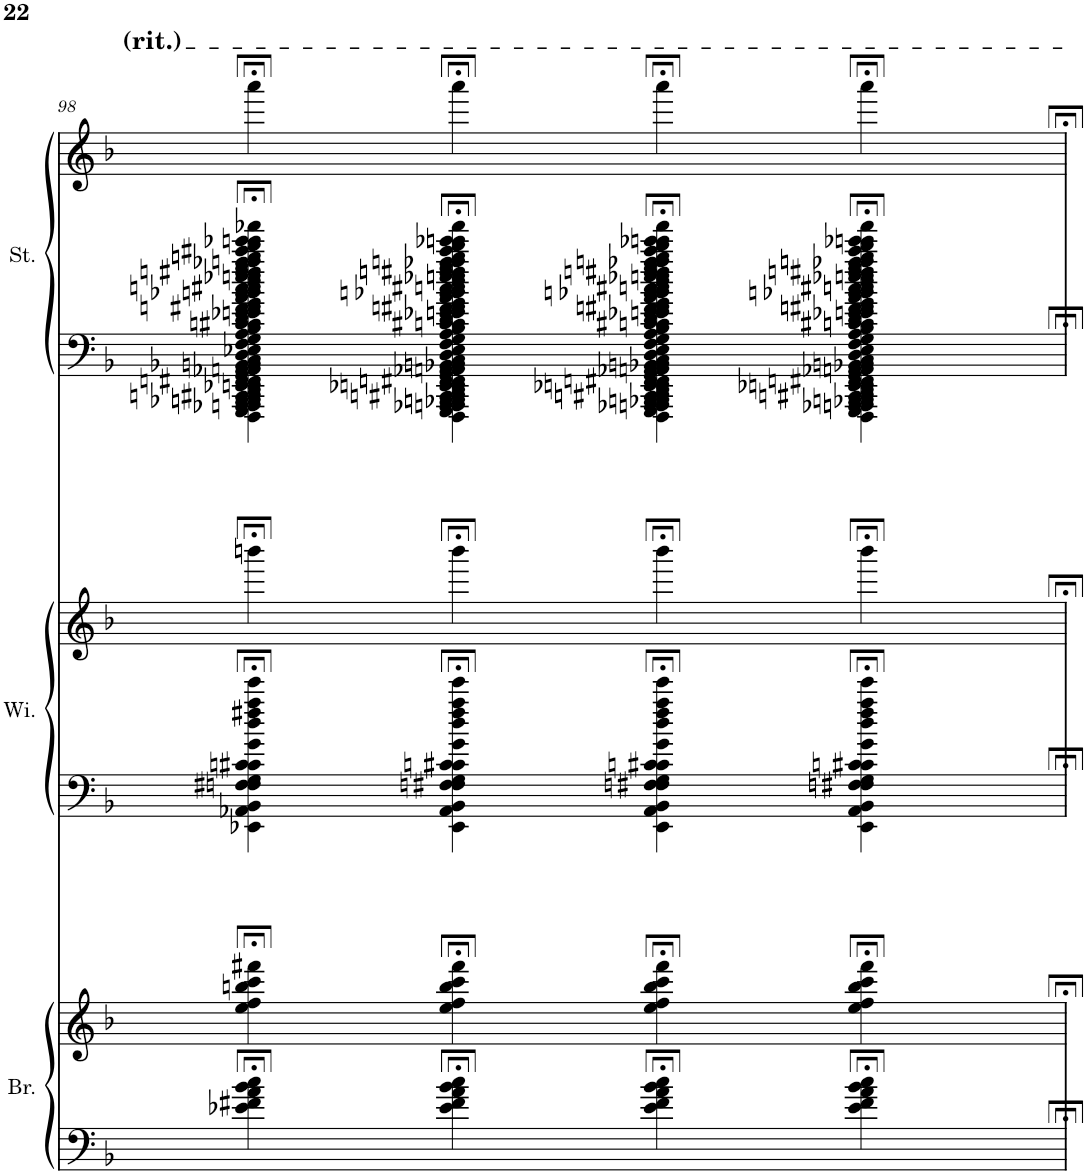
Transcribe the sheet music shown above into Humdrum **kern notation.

**kern	**kern	**kern	**kern	**kern	**kern
*part3	*part3	*part2	*part2	*part1	*part1
*staff6	*staff5	*staff4	*staff3	*staff2	*staff1
*I"Brass	*	*I"Winds	*	*I"Strings	*
*I'Br.	*	*I'Wi.	*	*I'St.	*
!!LO:PB:g=z
*clefF4	*clefG2	*clefF4	*clefG2	*clefF4	*clefG2
*k[b-]	*k[b-]	*k[b-]	*k[b-]	*k[b-]	*k[b-]
*M4/4	*M4/4	*M4/4	*M4/4	*M4/4	*M4/4
=98	=98	=98	=98	=98	=98
4e-X\;< 4f#X\;< 4a\;< 4b-\;< 4cc\;<	4ee\;< 4ff\;< 4bbn\;< 4ccc\;< 4fff#X\;<	4EE-X\;< 4AA-X\;< 4BB-\;< 4Fn\;< 4F#X\;< 4G\;< 4cn\;< 4c#X\;< 4g\;< 4dd\;< 4ff#X\;< 4aa\;< 4eee\;<	4bbbn;<\	4FFF\;< 4GGG\;< 4AAA-X\;< 4AAAn\;< 4BBB-X\;< 4BBBn\;< 4CCn\;< 4CC#X\;< 4DD\;< 4EE-X\;< 4EEn\;< 4FFn\;< 4FF#X\;< 4GG\;< 4AA-X\;< 4AAn\;< 4BB-X\;< 4BBn\;< 4C\;< 4D\;< 4E-X\;< 4F\;< 4G\;< 4A\;< 4B-\;< 4cn\;< 4c#X\;< 4d\;< 4e-X\;< 4en\;< 4fn\;< 4f#X\;< 4g\;< 4a\;< 4b-X\;< 4bn\;< 4ccn\;< 4cc#X\;< 4dd\;< 4ee-X\;< 4een\;< 4ffn\;< 4ff#X\;< 4gg\;< 4aa-X\;< 4aan\;< 4bbn\;< 4ccc#X\;< 4ddd\;< 4eee-X\;< 4eeen\;< 4aaa-X\;<	4aaa;<\
4e-\;< 4f#\;< 4a\;< 4b-\;< 4cc\;<	4ee\;< 4ff\;< 4bb\;< 4ccc\;< 4fff#\;<	4EE-\;< 4AA-\;< 4BB-\;< 4Fn\;< 4F#X\;< 4G\;< 4cn\;< 4c#X\;< 4g\;< 4dd\;< 4ff#\;< 4aa\;< 4eee\;<	4bbb;<\	4FFF\;< 4GGG\;< 4AAA-X\;< 4AAAn\;< 4BBB-X\;< 4BBBn\;< 4CCn\;< 4CC#X\;< 4DD\;< 4EE-X\;< 4EEn\;< 4FFn\;< 4FF#X\;< 4GG\;< 4AA-X\;< 4AAn\;< 4BB-X\;< 4BBn\;< 4C\;< 4D\;< 4E-\;< 4F\;< 4G\;< 4A\;< 4B-\;< 4cn\;< 4c#X\;< 4d\;< 4e-X\;< 4en\;< 4fn\;< 4f#X\;< 4g\;< 4a\;< 4b-X\;< 4bn\;< 4ccn\;< 4cc#X\;< 4dd\;< 4ee-X\;< 4een\;< 4ffn\;< 4ff#X\;< 4gg\;< 4aa-X\;< 4aan\;< 4bb\;< 4ccc#\;< 4ddd\;< 4eee-X\;< 4eeen\;< 4aaa-\;<	4aaa;<\
4e-\;< 4f#\;< 4a\;< 4b-\;< 4cc\;<	4ee\;< 4ff\;< 4bb\;< 4ccc\;< 4fff#\;<	4EE-\;< 4AA-\;< 4BB-\;< 4Fn\;< 4F#X\;< 4G\;< 4cn\;< 4c#X\;< 4g\;< 4dd\;< 4ff#\;< 4aa\;< 4eee\;<	4bbb;<\	4FFF\;< 4GGG\;< 4AAA-X\;< 4AAAn\;< 4BBB-X\;< 4BBBn\;< 4CCn\;< 4CC#X\;< 4DD\;< 4EE-X\;< 4EEn\;< 4FFn\;< 4FF#X\;< 4GG\;< 4AA-X\;< 4AAn\;< 4BB-X\;< 4BBn\;< 4C\;< 4D\;< 4E-\;< 4F\;< 4G\;< 4A\;< 4B-\;< 4cn\;< 4c#X\;< 4d\;< 4e-X\;< 4en\;< 4fn\;< 4f#X\;< 4g\;< 4a\;< 4b-X\;< 4bn\;< 4ccn\;< 4cc#X\;< 4dd\;< 4ee-X\;< 4een\;< 4ffn\;< 4ff#X\;< 4gg\;< 4aa-X\;< 4aan\;< 4bb\;< 4ccc#\;< 4ddd\;< 4eee-X\;< 4eeen\;< 4aaa-\;<	4aaa;<\
4e-\;< 4f#\;< 4a\;< 4b-\;< 4cc\;<	4ee\;< 4ff\;< 4bb\;< 4ccc\;< 4fff#\;<	4EE-\;< 4AA-\;< 4BB-\;< 4Fn\;< 4F#X\;< 4G\;< 4cn\;< 4c#X\;< 4g\;< 4dd\;< 4ff#\;< 4aa\;< 4eee\;<	4bbb;<\	4FFF\;< 4GGG\;< 4AAA-X\;< 4AAAn\;< 4BBB-X\;< 4BBBn\;< 4CCn\;< 4CC#X\;< 4DD\;< 4EE-X\;< 4EEn\;< 4FFn\;< 4FF#X\;< 4GG\;< 4AA-X\;< 4AAn\;< 4BB-X\;< 4BBn\;< 4C\;< 4D\;< 4E-\;< 4F\;< 4G\;< 4A\;< 4B-\;< 4cn\;< 4c#X\;< 4d\;< 4e-X\;< 4en\;< 4fn\;< 4f#X\;< 4g\;< 4a\;< 4b-X\;< 4bn\;< 4ccn\;< 4cc#X\;< 4dd\;< 4ee-X\;< 4een\;< 4ffn\;< 4ff#X\;< 4gg\;< 4aa-X\;< 4aan\;< 4bb\;< 4ccc#\;< 4ddd\;< 4eee-X\;< 4eeen\;< 4aaa-\;<	4aaa;<\
=	=	=	=	=	=
*-	*-	*-	*-	*-	*-
